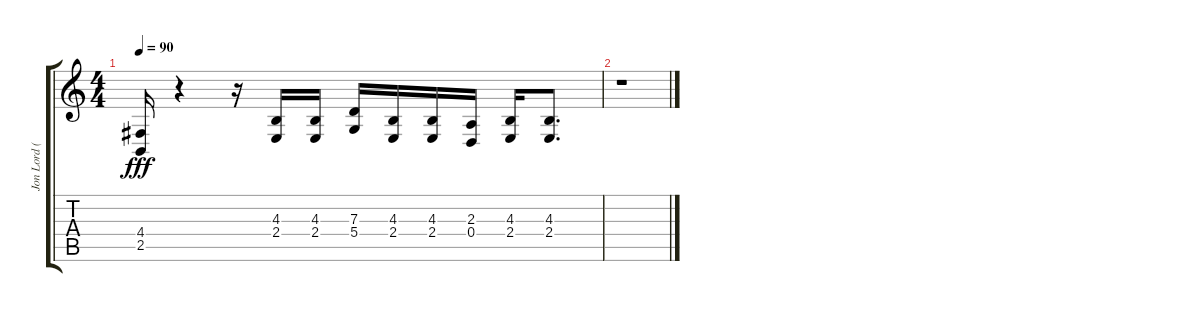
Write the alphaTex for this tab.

\track ("Jon Lord (Keyboard)" "Jon Lord (") {instrument lead1square}
\staff {score tabs}
\tuning (E4 B3 G3 D3 A2 E2) {hide}
\ts (4 4)
\tempo 90
\clef g2
\ks c
(4.4 2.5).16{dy fff} r.4 r.16 (4.3 2.4).16 (4.3 2.4).16 (7.3 5.4).16 (4.3 2.4).16 (4.3 2.4).16 (2.3 0.4).16 (4.3 2.4).16 (4.3 2.4).8{d} |
r.1
